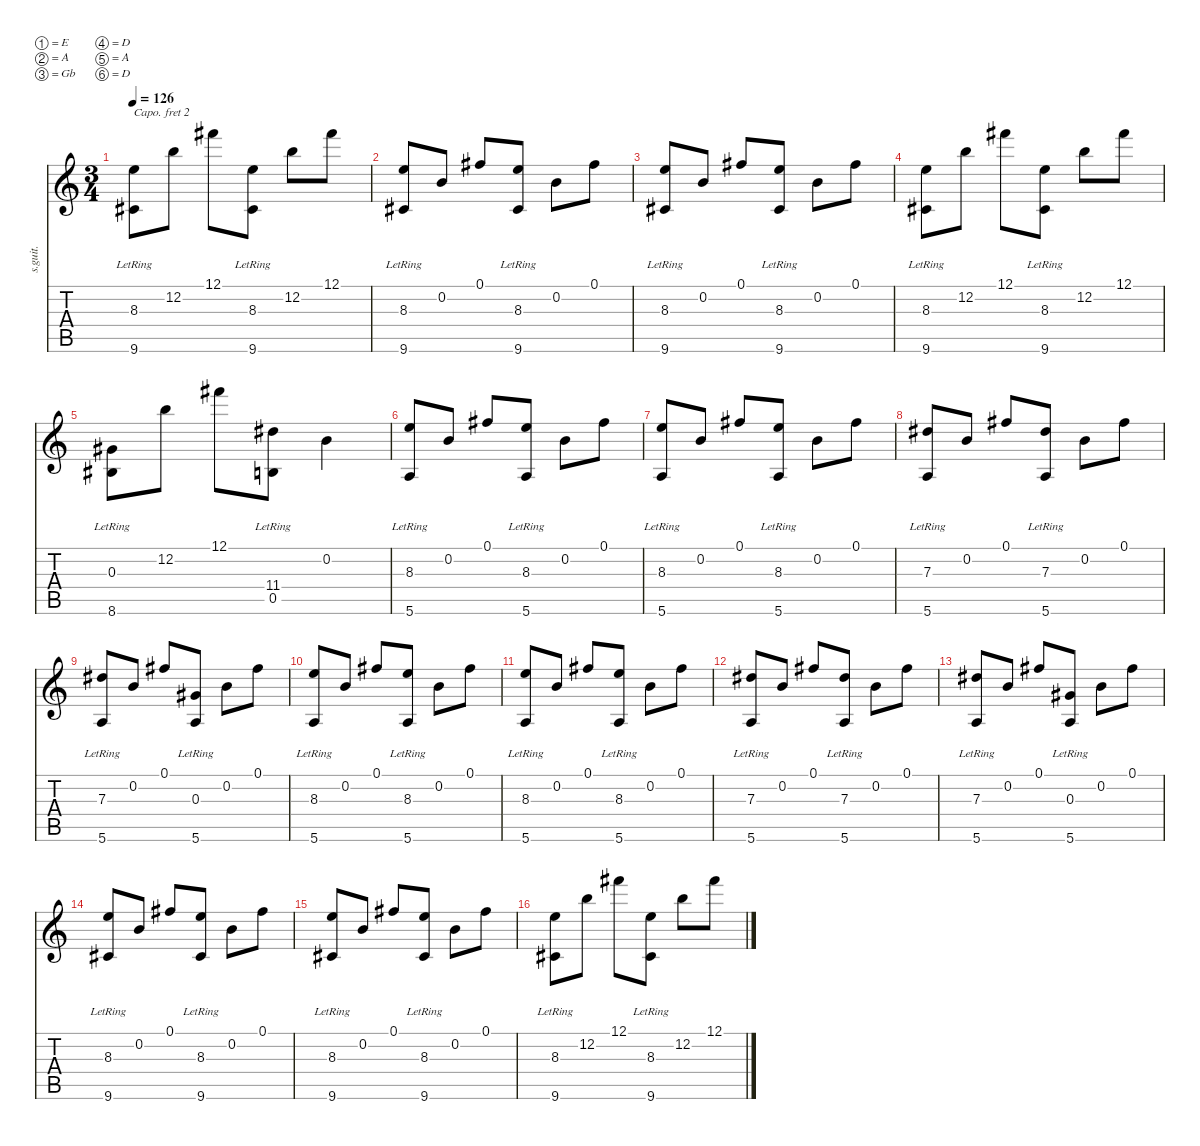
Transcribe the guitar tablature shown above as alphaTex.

\defaultSystemsLayout 4
\hideDynamics
\bracketExtendMode nobrackets
\track ("Alternate Tab" "s.guit.") {instrument electricguitarjazz}
\staff {score tabs}
\capo 2
\tuning (E4 A3 Gb3 D3 A2 D2)
\ts (3 4)
\tempo 126
\clef g2
\ks c
(8.3{lr} 9.6{lr}).8{lyrics (0 "") lyrics (1 "") lyrics (2 "") lyrics (3 "") lyrics (4 "") dy mf} 12.2.8{lyrics (0 "") lyrics (1 "") lyrics (2 "") lyrics (3 "") lyrics (4 "")} 12.1.8{lyrics (0 "") lyrics (1 "") lyrics (2 "") lyrics (3 "") lyrics (4 "")} (8.3{lr} 9.6{lr}).8{lyrics (0 "") lyrics (1 "") lyrics (2 "") lyrics (3 "") lyrics (4 "")} 12.2.8{lyrics (0 "") lyrics (1 "") lyrics (2 "") lyrics (3 "") lyrics (4 "")} 12.1.8{lyrics (0 "") lyrics (1 "") lyrics (2 "") lyrics (3 "") lyrics (4 "")} |
(8.3{lr} 9.6{lr}).8{lyrics (0 "") lyrics (1 "") lyrics (2 "") lyrics (3 "") lyrics (4 "")} 0.2.8{lyrics (0 "") lyrics (1 "") lyrics (2 "") lyrics (3 "") lyrics (4 "")} 0.1.8{lyrics (0 "") lyrics (1 "") lyrics (2 "") lyrics (3 "") lyrics (4 "")} (8.3{lr} 9.6{lr}).8{lyrics (0 "") lyrics (1 "") lyrics (2 "") lyrics (3 "") lyrics (4 "")} 0.2.8{lyrics (0 "") lyrics (1 "") lyrics (2 "") lyrics (3 "") lyrics (4 "")} 0.1.8{lyrics (0 "") lyrics (1 "") lyrics (2 "") lyrics (3 "") lyrics (4 "")} |
(8.3{lr} 9.6{lr}).8{lyrics (0 "") lyrics (1 "") lyrics (2 "") lyrics (3 "") lyrics (4 "")} 0.2.8{lyrics (0 "") lyrics (1 "") lyrics (2 "") lyrics (3 "") lyrics (4 "")} 0.1.8{lyrics (0 "") lyrics (1 "") lyrics (2 "") lyrics (3 "") lyrics (4 "")} (8.3{lr} 9.6{lr}).8{lyrics (0 "") lyrics (1 "") lyrics (2 "") lyrics (3 "") lyrics (4 "")} 0.2.8{lyrics (0 "") lyrics (1 "") lyrics (2 "") lyrics (3 "") lyrics (4 "")} 0.1.8{lyrics (0 "") lyrics (1 "") lyrics (2 "") lyrics (3 "") lyrics (4 "")} |
(8.3{lr} 9.6{lr}).8{lyrics (0 "") lyrics (1 "") lyrics (2 "") lyrics (3 "") lyrics (4 "")} 12.2.8{lyrics (0 "") lyrics (1 "") lyrics (2 "") lyrics (3 "") lyrics (4 "")} 12.1.8{lyrics (0 "") lyrics (1 "") lyrics (2 "") lyrics (3 "") lyrics (4 "")} (8.3{lr} 9.6{lr}).8{lyrics (0 "") lyrics (1 "") lyrics (2 "") lyrics (3 "") lyrics (4 "")} 12.2.8{lyrics (0 "") lyrics (1 "") lyrics (2 "") lyrics (3 "") lyrics (4 "")} 12.1.8{lyrics (0 "") lyrics (1 "") lyrics (2 "") lyrics (3 "") lyrics (4 "")} |
(0.3{lr acc #} 8.6{lr acc #}).8{lyrics (0 "") lyrics (1 "") lyrics (2 "") lyrics (3 "") lyrics (4 "")} 12.2.8{lyrics (0 "") lyrics (1 "") lyrics (2 "") lyrics (3 "") lyrics (4 "")} 12.1.8{lyrics (0 "") lyrics (1 "") lyrics (2 "") lyrics (3 "") lyrics (4 "")} (11.4{lr acc #} 0.5{lr}).8{lyrics (0 "") lyrics (1 "") lyrics (2 "") lyrics (3 "") lyrics (4 "")} 0.2.4{lyrics (0 "") lyrics (1 "") lyrics (2 "") lyrics (3 "") lyrics (4 "")} |
(8.3{lr} 5.6{lr}).8{lyrics (0 "") lyrics (1 "") lyrics (2 "") lyrics (3 "") lyrics (4 "")} 0.2.8{lyrics (0 "") lyrics (1 "") lyrics (2 "") lyrics (3 "") lyrics (4 "")} 0.1.8{lyrics (0 "") lyrics (1 "") lyrics (2 "") lyrics (3 "") lyrics (4 "")} (8.3{lr} 5.6{lr}).8{lyrics (0 "") lyrics (1 "") lyrics (2 "") lyrics (3 "") lyrics (4 "")} 0.2.8{lyrics (0 "") lyrics (1 "") lyrics (2 "") lyrics (3 "") lyrics (4 "")} 0.1.8{lyrics (0 "") lyrics (1 "") lyrics (2 "") lyrics (3 "") lyrics (4 "")} |
(8.3{lr} 5.6{lr}).8{lyrics (0 "") lyrics (1 "") lyrics (2 "") lyrics (3 "") lyrics (4 "")} 0.2.8{lyrics (0 "") lyrics (1 "") lyrics (2 "") lyrics (3 "") lyrics (4 "")} 0.1.8{lyrics (0 "") lyrics (1 "") lyrics (2 "") lyrics (3 "") lyrics (4 "")} (8.3{lr} 5.6{lr}).8{lyrics (0 "") lyrics (1 "") lyrics (2 "") lyrics (3 "") lyrics (4 "")} 0.2.8{lyrics (0 "") lyrics (1 "") lyrics (2 "") lyrics (3 "") lyrics (4 "")} 0.1.8{lyrics (0 "") lyrics (1 "") lyrics (2 "") lyrics (3 "") lyrics (4 "")} |
(7.3{lr acc #} 5.6{lr}).8{lyrics (0 "") lyrics (1 "") lyrics (2 "") lyrics (3 "") lyrics (4 "")} 0.2.8{lyrics (0 "") lyrics (1 "") lyrics (2 "") lyrics (3 "") lyrics (4 "")} 0.1.8{lyrics (0 "") lyrics (1 "") lyrics (2 "") lyrics (3 "") lyrics (4 "")} (7.3{lr acc #} 5.6{lr}).8{lyrics (0 "") lyrics (1 "") lyrics (2 "") lyrics (3 "") lyrics (4 "")} 0.2.8{lyrics (0 "") lyrics (1 "") lyrics (2 "") lyrics (3 "") lyrics (4 "")} 0.1.8{lyrics (0 "") lyrics (1 "") lyrics (2 "") lyrics (3 "") lyrics (4 "")} |
(7.3{lr acc #} 5.6{lr}).8{lyrics (0 "") lyrics (1 "") lyrics (2 "") lyrics (3 "") lyrics (4 "")} 0.2.8{lyrics (0 "") lyrics (1 "") lyrics (2 "") lyrics (3 "") lyrics (4 "")} 0.1.8{lyrics (0 "") lyrics (1 "") lyrics (2 "") lyrics (3 "") lyrics (4 "")} (0.3{lr acc #} 5.6{lr}).8{lyrics (0 "") lyrics (1 "") lyrics (2 "") lyrics (3 "") lyrics (4 "")} 0.2.8{lyrics (0 "") lyrics (1 "") lyrics (2 "") lyrics (3 "") lyrics (4 "")} 0.1.8{lyrics (0 "") lyrics (1 "") lyrics (2 "") lyrics (3 "") lyrics (4 "")} |
(8.3{lr} 5.6{lr}).8{lyrics (0 "") lyrics (1 "") lyrics (2 "") lyrics (3 "") lyrics (4 "")} 0.2.8{lyrics (0 "") lyrics (1 "") lyrics (2 "") lyrics (3 "") lyrics (4 "")} 0.1.8{lyrics (0 "") lyrics (1 "") lyrics (2 "") lyrics (3 "") lyrics (4 "")} (8.3{lr} 5.6{lr}).8{lyrics (0 "") lyrics (1 "") lyrics (2 "") lyrics (3 "") lyrics (4 "")} 0.2.8{lyrics (0 "") lyrics (1 "") lyrics (2 "") lyrics (3 "") lyrics (4 "")} 0.1.8{lyrics (0 "") lyrics (1 "") lyrics (2 "") lyrics (3 "") lyrics (4 "")} |
(8.3{lr} 5.6{lr}).8{lyrics (0 "") lyrics (1 "") lyrics (2 "") lyrics (3 "") lyrics (4 "")} 0.2.8{lyrics (0 "") lyrics (1 "") lyrics (2 "") lyrics (3 "") lyrics (4 "")} 0.1.8{lyrics (0 "") lyrics (1 "") lyrics (2 "") lyrics (3 "") lyrics (4 "")} (8.3{lr} 5.6{lr}).8{lyrics (0 "") lyrics (1 "") lyrics (2 "") lyrics (3 "") lyrics (4 "")} 0.2.8{lyrics (0 "") lyrics (1 "") lyrics (2 "") lyrics (3 "") lyrics (4 "")} 0.1.8{lyrics (0 "") lyrics (1 "") lyrics (2 "") lyrics (3 "") lyrics (4 "")} |
(7.3{lr acc #} 5.6{lr}).8{lyrics (0 "") lyrics (1 "") lyrics (2 "") lyrics (3 "") lyrics (4 "")} 0.2.8{lyrics (0 "") lyrics (1 "") lyrics (2 "") lyrics (3 "") lyrics (4 "")} 0.1.8{lyrics (0 "") lyrics (1 "") lyrics (2 "") lyrics (3 "") lyrics (4 "")} (7.3{lr acc #} 5.6{lr}).8{lyrics (0 "") lyrics (1 "") lyrics (2 "") lyrics (3 "") lyrics (4 "")} 0.2.8{lyrics (0 "") lyrics (1 "") lyrics (2 "") lyrics (3 "") lyrics (4 "")} 0.1.8{lyrics (0 "") lyrics (1 "") lyrics (2 "") lyrics (3 "") lyrics (4 "")} |
(7.3{lr acc #} 5.6{lr}).8{lyrics (0 "") lyrics (1 "") lyrics (2 "") lyrics (3 "") lyrics (4 "")} 0.2.8{lyrics (0 "") lyrics (1 "") lyrics (2 "") lyrics (3 "") lyrics (4 "")} 0.1.8{lyrics (0 "") lyrics (1 "") lyrics (2 "") lyrics (3 "") lyrics (4 "")} (0.3{lr acc #} 5.6{lr}).8{lyrics (0 "") lyrics (1 "") lyrics (2 "") lyrics (3 "") lyrics (4 "")} 0.2.8{lyrics (0 "") lyrics (1 "") lyrics (2 "") lyrics (3 "") lyrics (4 "")} 0.1.8{lyrics (0 "") lyrics (1 "") lyrics (2 "") lyrics (3 "") lyrics (4 "")} |
(8.3{lr} 9.6{lr}).8{lyrics (0 "") lyrics (1 "") lyrics (2 "") lyrics (3 "") lyrics (4 "")} 0.2.8{lyrics (0 "") lyrics (1 "") lyrics (2 "") lyrics (3 "") lyrics (4 "")} 0.1.8{lyrics (0 "") lyrics (1 "") lyrics (2 "") lyrics (3 "") lyrics (4 "")} (8.3{lr} 9.6{lr}).8{lyrics (0 "") lyrics (1 "") lyrics (2 "") lyrics (3 "") lyrics (4 "")} 0.2.8{lyrics (0 "") lyrics (1 "") lyrics (2 "") lyrics (3 "") lyrics (4 "")} 0.1.8{lyrics (0 "") lyrics (1 "") lyrics (2 "") lyrics (3 "") lyrics (4 "")} |
(8.3{lr} 9.6{lr}).8{lyrics (0 "") lyrics (1 "") lyrics (2 "") lyrics (3 "") lyrics (4 "")} 0.2.8{lyrics (0 "") lyrics (1 "") lyrics (2 "") lyrics (3 "") lyrics (4 "")} 0.1.8{lyrics (0 "") lyrics (1 "") lyrics (2 "") lyrics (3 "") lyrics (4 "")} (8.3{lr} 9.6{lr}).8{lyrics (0 "") lyrics (1 "") lyrics (2 "") lyrics (3 "") lyrics (4 "")} 0.2.8{lyrics (0 "") lyrics (1 "") lyrics (2 "") lyrics (3 "") lyrics (4 "")} 0.1.8{lyrics (0 "") lyrics (1 "") lyrics (2 "") lyrics (3 "") lyrics (4 "")} |
(8.3{lr} 9.6{lr}).8{lyrics (0 "") lyrics (1 "") lyrics (2 "") lyrics (3 "") lyrics (4 "")} 12.2.8{lyrics (0 "") lyrics (1 "") lyrics (2 "") lyrics (3 "") lyrics (4 "")} 12.1.8{lyrics (0 "") lyrics (1 "") lyrics (2 "") lyrics (3 "") lyrics (4 "")} (8.3{lr} 9.6{lr}).8{lyrics (0 "") lyrics (1 "") lyrics (2 "") lyrics (3 "") lyrics (4 "")} 12.2.8{lyrics (0 "") lyrics (1 "") lyrics (2 "") lyrics (3 "") lyrics (4 "")} 12.1.8{lyrics (0 "") lyrics (1 "") lyrics (2 "") lyrics (3 "") lyrics (4 "")}
